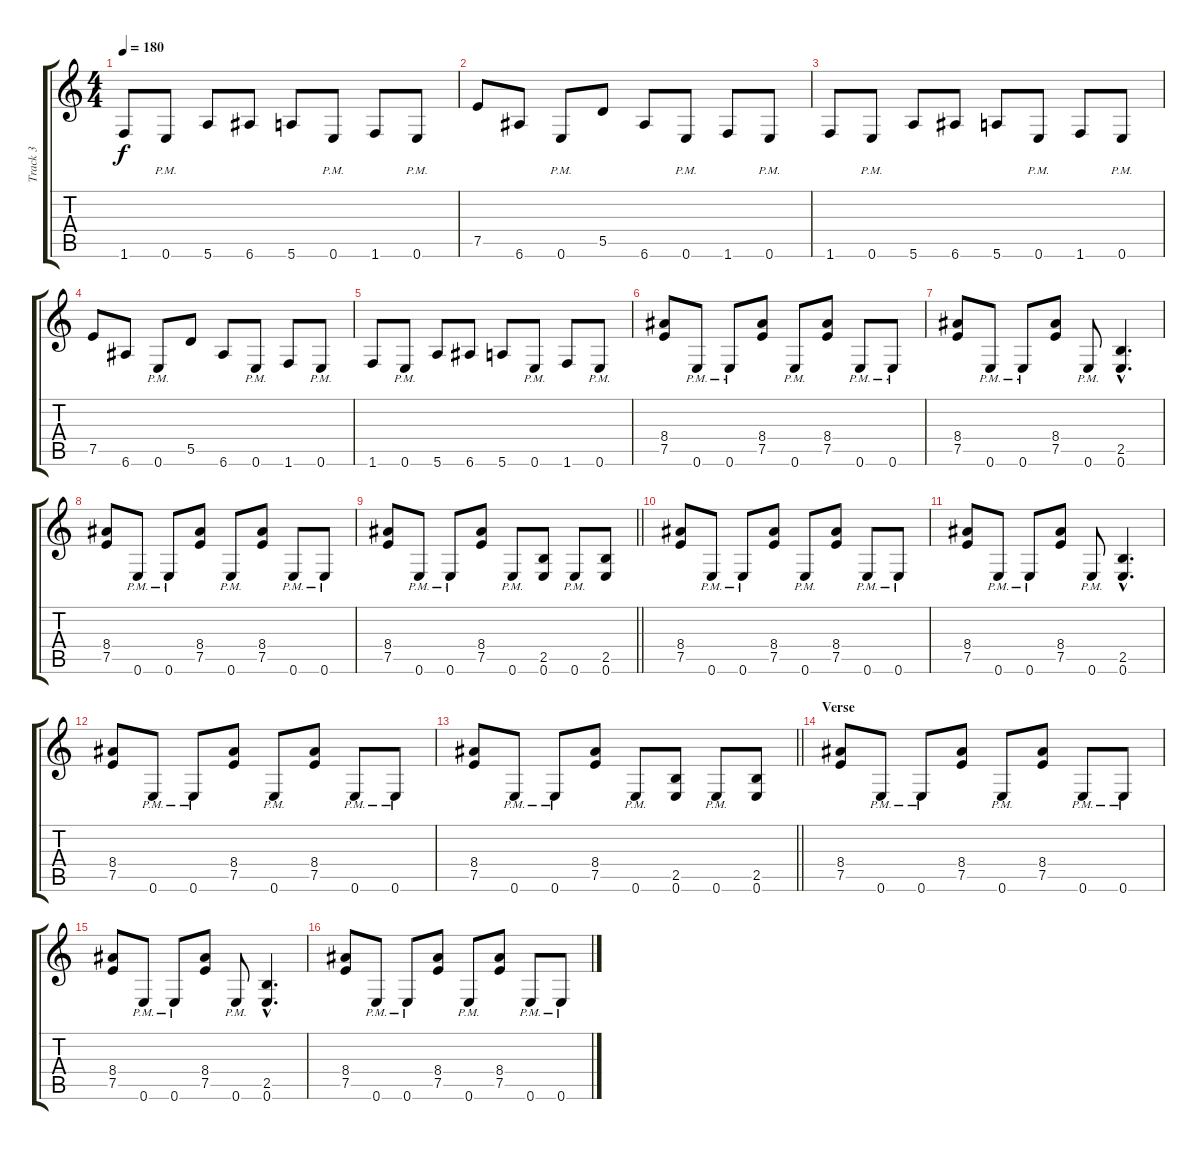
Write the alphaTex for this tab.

\track ("Track 3" "Track 3") {instrument distortionguitar}
\staff {score tabs}
\tuning (E4 B3 G3 D3 A2 E2) {hide}
\ts (4 4)
\tempo 180
\clef g2
\ks c
1.6.8{dy f} 0.6{pm}.8 5.6.8 6.6.8 5.6.8 0.6{pm}.8 1.6.8 0.6{pm}.8 |
7.5.8 6.6.8 0.6{pm}.8 5.5.8 6.6.8 0.6{pm}.8 1.6.8 0.6{pm}.8 |
1.6.8 0.6{pm}.8 5.6.8 6.6.8 5.6.8 0.6{pm}.8 1.6.8 0.6{pm}.8 |
7.5.8 6.6.8 0.6{pm}.8 5.5.8 6.6.8 0.6{pm}.8 1.6.8 0.6{pm}.8 |
1.6.8 0.6{pm}.8 5.6.8 6.6.8 5.6.8 0.6{pm}.8 1.6.8 0.6{pm}.8 |
(8.4 7.5).8 0.6{pm}.8 0.6{pm}.8 (8.4 7.5).8 0.6{pm}.8 (8.4 7.5).8 0.6{pm}.8 0.6{pm}.8 |
(8.4 7.5).8 0.6{pm}.8 0.6{pm}.8 (8.4 7.5).8 0.6{pm}.8 (2.5{hac} 0.6{hac}).4{d} |
(8.4 7.5).8 0.6{pm}.8 0.6{pm}.8 (8.4 7.5).8 0.6{pm}.8 (8.4 7.5).8 0.6{pm}.8 0.6{pm}.8 |
\barLineRight lightlight
(8.4 7.5).8 0.6{pm}.8 0.6{pm}.8 (8.4 7.5).8 0.6{pm}.8 (2.5 0.6).8 0.6{pm}.8 (2.5 0.6).8 |
(8.4 7.5).8 0.6{pm}.8 0.6{pm}.8 (8.4 7.5).8 0.6{pm}.8 (8.4 7.5).8 0.6{pm}.8 0.6{pm}.8 |
(8.4 7.5).8 0.6{pm}.8 0.6{pm}.8 (8.4 7.5).8 0.6{pm}.8 (2.5{hac} 0.6{hac}).4{d} |
(8.4 7.5).8 0.6{pm}.8 0.6{pm}.8 (8.4 7.5).8 0.6{pm}.8 (8.4 7.5).8 0.6{pm}.8 0.6{pm}.8 |
\barLineRight lightlight
(8.4 7.5).8 0.6{pm}.8 0.6{pm}.8 (8.4 7.5).8 0.6{pm}.8 (2.5 0.6).8 0.6{pm}.8 (2.5 0.6).8 |
\section ("" "Verse")
(8.4 7.5).8 0.6{pm}.8 0.6{pm}.8 (8.4 7.5).8 0.6{pm}.8 (8.4 7.5).8 0.6{pm}.8 0.6{pm}.8 |
(8.4 7.5).8 0.6{pm}.8 0.6{pm}.8 (8.4 7.5).8 0.6{pm}.8 (2.5{hac} 0.6{hac}).4{d} |
(8.4 7.5).8 0.6{pm}.8 0.6{pm}.8 (8.4 7.5).8 0.6{pm}.8 (8.4 7.5).8 0.6{pm}.8 0.6{pm}.8
